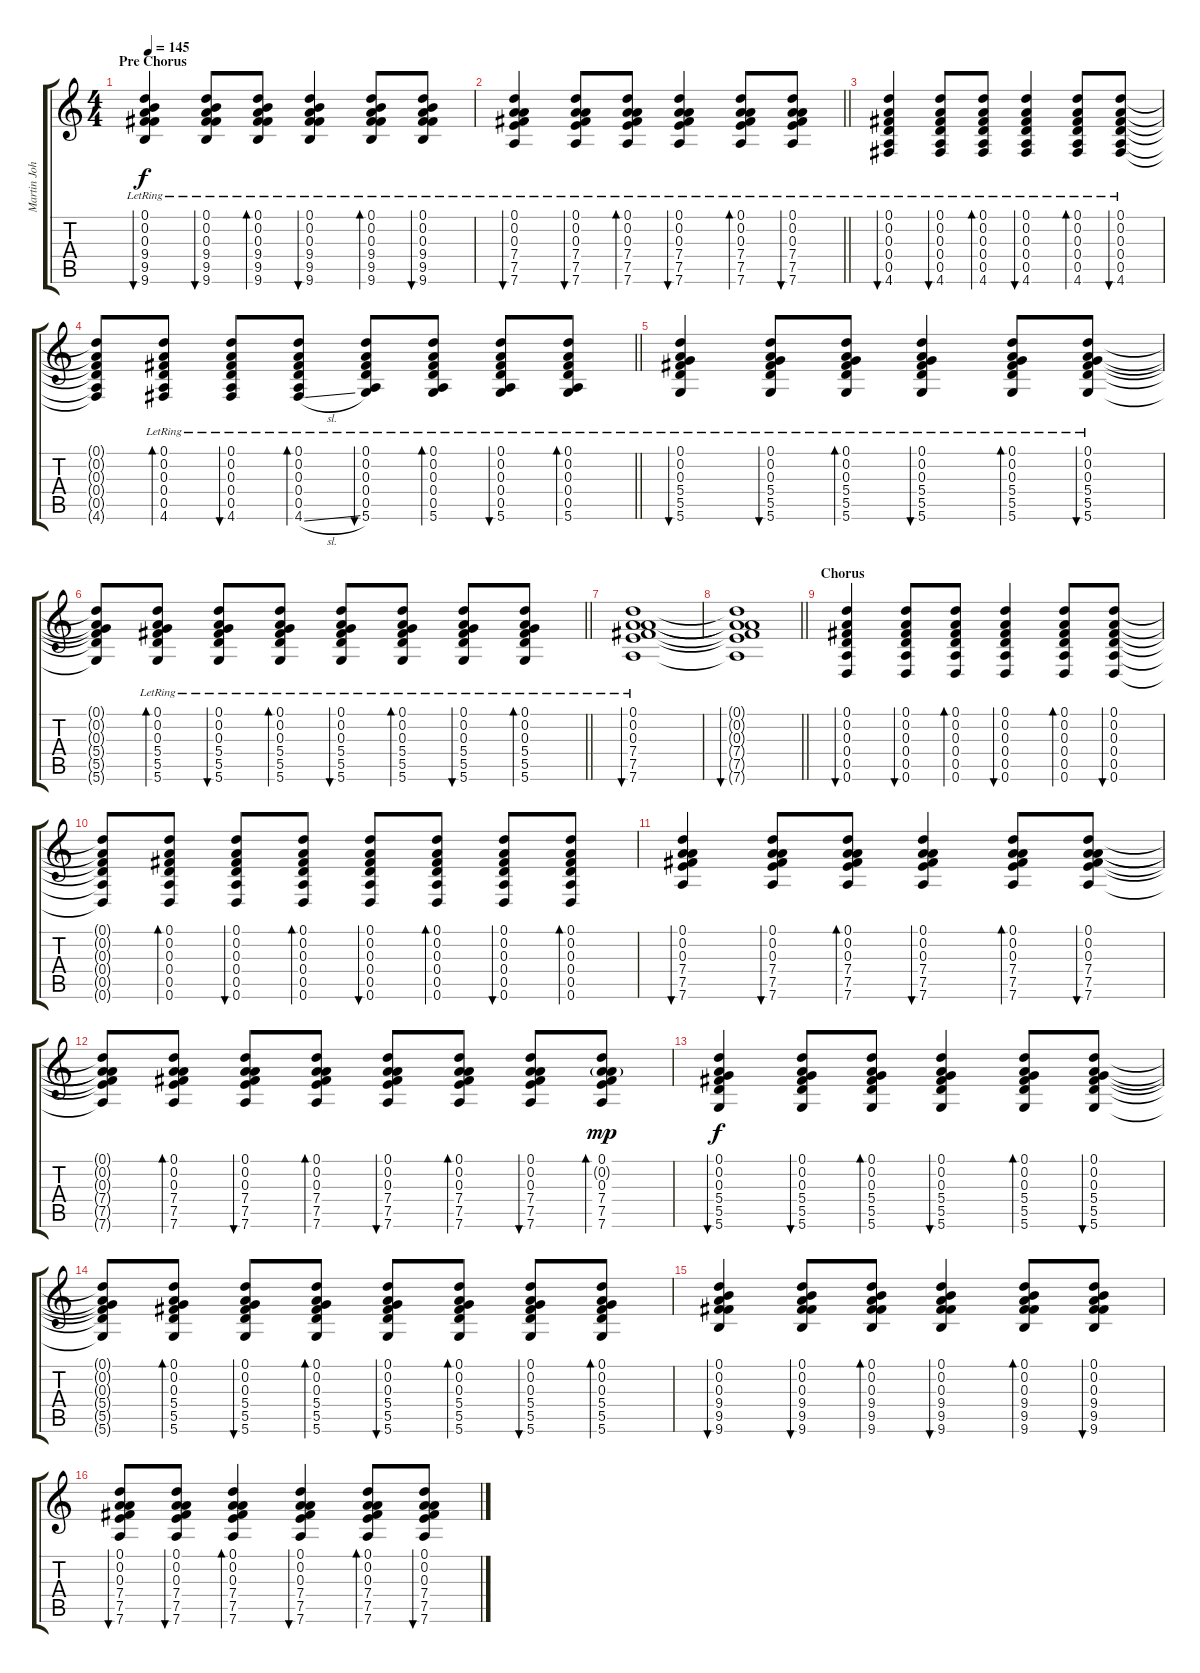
\track ("Martin Johnson (Rhythm Guitar)" "Martin Joh") {instrument acousticguitarsteel}
\staff {score tabs}
\tuning (D4 A3 Gb3 D3 A2 D2) {hide}
\ts (4 4)
\section ("" "Pre Chorus")
\tempo 145
\clef g2
\ks c
(0.1{lr} 0.2{lr} 0.3{lr} 9.4{lr} 9.5{lr} 9.6{lr}).4{bu 240 dy f} (0.1{lr} 0.2{lr} 0.3{lr} 9.4{lr} 9.5{lr} 9.6{lr}).8{bu 60} (0.1{lr} 0.2{lr} 0.3{lr} 9.4{lr} 9.5{lr} 9.6{lr}).8{bd 60} (0.1{lr} 0.2{lr} 0.3{lr} 9.4{lr} 9.5{lr} 9.6{lr}).4{bu 60} (0.1{lr} 0.2{lr} 0.3{lr} 9.4{lr} 9.5{lr} 9.6{lr}).8{bd 60} (0.1{lr} 0.2{lr} 0.3{lr} 9.4{lr} 9.5{lr} 9.6{lr}).8{bu 60} |
\barLineRight lightlight
(0.1{lr} 0.2{lr} 0.3{lr} 7.4{lr} 7.5{lr} 7.6{lr}).4{bu 240} (0.1{lr} 0.2{lr} 0.3{lr} 7.4{lr} 7.5{lr} 7.6{lr}).8{bu 60} (0.1{lr} 0.2{lr} 0.3{lr} 7.4{lr} 7.5{lr} 7.6{lr}).8{bd 60} (0.1{lr} 0.2{lr} 0.3{lr} 7.4{lr} 7.5{lr} 7.6{lr}).4{bu 60} (0.1{lr} 0.2{lr} 0.3{lr} 7.4{lr} 7.5{lr} 7.6{lr}).8{bd 60} (0.1{lr} 0.2{lr} 0.3{lr} 7.4{lr} 7.5{lr} 7.6{lr}).8{bu 60} |
(0.1{lr} 0.2{lr} 0.3{lr} 0.4{lr} 0.5{lr} 4.6{lr}).4{bu 240} (0.1{lr} 0.2{lr} 0.3{lr} 0.4{lr} 0.5{lr} 4.6{lr}).8{bu 60} (0.1{lr} 0.2{lr} 0.3{lr} 0.4{lr} 0.5{lr} 4.6{lr}).8{bd 60} (0.1{lr} 0.2{lr} 0.3{lr} 0.4{lr} 0.5{lr} 4.6{lr}).4{bu 60} (0.1{lr} 0.2{lr} 0.3{lr} 0.4{lr} 0.5{lr} 4.6{lr}).8{bd 60} (0.1{lr} 0.2{lr} 0.3{lr} 0.4{lr} 0.5{lr} 4.6{lr}).8{bu 60} |
\barLineRight lightlight
(0.1{t} 0.2{t} 0.3{t} 0.4{t} 0.5{t} 4.6{t}).8 (0.1{lr} 0.2{lr} 0.3{lr} 0.4{lr} 0.5{lr} 4.6{lr}).8{bd 60} (0.1{lr} 0.2{lr} 0.3{lr} 0.4{lr} 0.5{lr} 4.6{lr}).8{bu 60} (0.1{lr} 0.2{lr} 0.3{lr} 0.4{lr} 0.5{lr} 4.6{sl lr}).8{bd 60} (0.1{lr} 0.2{lr} 0.3{lr} 0.4{lr} 0.5{lr} 5.6{lr}).8{bu 60} (0.1{lr} 0.2{lr} 0.3{lr} 0.4{lr} 0.5{lr} 5.6{lr}).8{bd 60} (0.1{lr} 0.2{lr} 0.3{lr} 0.4{lr} 0.5{lr} 5.6{lr}).8{bu 60} (0.1{lr} 0.2{lr} 0.3{lr} 0.4{lr} 0.5{lr} 5.6{lr}).8{bd 60} |
(0.1{lr} 0.2{lr} 0.3{lr} 5.4{lr} 5.5{lr} 5.6{lr}).4{bu 240} (0.1{lr} 0.2{lr} 0.3{lr} 5.4{lr} 5.5{lr} 5.6{lr}).8{bu 60} (0.1{lr} 0.2{lr} 0.3{lr} 5.4{lr} 5.5{lr} 5.6{lr}).8{bd 60} (0.1{lr} 0.2{lr} 0.3{lr} 5.4{lr} 5.5{lr} 5.6{lr}).4{bu 60} (0.1{lr} 0.2{lr} 0.3{lr} 5.4{lr} 5.5{lr} 5.6{lr}).8{bd 60} (0.1{lr} 0.2{lr} 0.3{lr} 5.4{lr} 5.5{lr} 5.6{lr}).8{bu 60} |
\barLineRight lightlight
(0.1{t} 0.2{t} 0.3{t} 5.4{t} 5.5{t} 5.6{t}).8 (0.1{lr} 0.2{lr} 0.3{lr} 5.4{lr} 5.5{lr} 5.6{lr}).8{bd 60} (0.1{lr} 0.2{lr} 0.3{lr} 5.4{lr} 5.5{lr} 5.6{lr}).8{bu 60} (0.1{lr} 0.2{lr} 0.3{lr} 5.4{lr} 5.5{lr} 5.6{lr}).8{bd 60} (0.1{lr} 0.2{lr} 0.3{lr} 5.4{lr} 5.5{lr} 5.6{lr}).8{bu 60} (0.1{lr} 0.2{lr} 0.3{lr} 5.4{lr} 5.5{lr} 5.6{lr}).8{bd 60} (0.1{lr} 0.2{lr} 0.3{lr} 5.4{lr} 5.5{lr} 5.6{lr}).8{bu 60} (0.1{lr} 0.2{lr} 0.3{lr} 5.4{lr} 5.5{lr} 5.6{lr}).8{bd 60} |
(0.1{lr} 0.2{lr} 0.3{lr} 7.4{lr} 7.5{lr} 7.6{lr}).1{bu 240} |
\barLineRight lightlight
(0.1{t} 0.2{t} 0.3{t} 7.4{t} 7.5{t} 7.6{t}).1{bu 240} |
\section ("" "Chorus")
(0.1 0.2 0.3 0.4 0.5 0.6).4{bu 240 instrument overdrivenguitar} (0.1 0.2 0.3 0.4 0.5 0.6).8{bu 60} (0.1 0.2 0.3 0.4 0.5 0.6).8{bd 60} (0.1 0.2 0.3 0.4 0.5 0.6).4{bu 60} (0.1 0.2 0.3 0.4 0.5 0.6).8{bd 60} (0.1 0.2 0.3 0.4 0.5 0.6).8{bu 60} |
(0.1{t} 0.2{t} 0.3{t} 0.4{t} 0.5{t} 0.6{t}).8 (0.1 0.2 0.3 0.4 0.5 0.6).8{bd 60} (0.1 0.2 0.3 0.4 0.5 0.6).8{bu 60} (0.1 0.2 0.3 0.4 0.5 0.6).8{bd 60} (0.1 0.2 0.3 0.4 0.5 0.6).8{bu 60} (0.1 0.2 0.3 0.4 0.5 0.6).8{bd 60} (0.1 0.2 0.3 0.4 0.5 0.6).8{bu 60} (0.1 0.2 0.3 0.4 0.5 0.6).8{bd 60} |
(0.1 0.2 0.3 7.4 7.5 7.6).4{bu 240} (0.1 0.2 0.3 7.4 7.5 7.6).8{bu 60} (0.1 0.2 0.3 7.4 7.5 7.6).8{bd 60} (0.1 0.2 0.3 7.4 7.5 7.6).4{bu 60} (0.1 0.2 0.3 7.4 7.5 7.6).8{bd 60} (0.1 0.2 0.3 7.4 7.5 7.6).8{bu 60} |
(0.1{t} 0.2{t} 0.3{t} 7.4{t} 7.5{t} 7.6{t}).8 (0.1 0.2 0.3 7.4 7.5 7.6).8{bd 60} (0.1 0.2 0.3 7.4 7.5 7.6).8{bu 60} (0.1 0.2 0.3 7.4 7.5 7.6).8{bd 60} (0.1 0.2 0.3 7.4 7.5 7.6).8{bu 60} (0.1 0.2 0.3 7.4 7.5 7.6).8{bd 60} (0.1 0.2 0.3 7.4 7.5 7.6).8{bu 60} (0.1 0.2{g} 0.3 7.4 7.5 7.6).8{bd 60 dy mp} |
(0.1 0.2 0.3 5.4 5.5 5.6).4{bu 240 dy f} (0.1 0.2 0.3 5.4 5.5 5.6).8{bu 60} (0.1 0.2 0.3 5.4 5.5 5.6).8{bd 60} (0.1 0.2 0.3 5.4 5.5 5.6).4{bu 60} (0.1 0.2 0.3 5.4 5.5 5.6).8{bd 60} (0.1 0.2 0.3 5.4 5.5 5.6).8{bu 60} |
(0.1{t} 0.2{t} 0.3{t} 5.4{t} 5.5{t} 5.6{t}).8 (0.1 0.2 0.3 5.4 5.5 5.6).8{bd 60} (0.1 0.2 0.3 5.4 5.5 5.6).8{bu 60} (0.1 0.2 0.3 5.4 5.5 5.6).8{bd 60} (0.1 0.2 0.3 5.4 5.5 5.6).8{bu 60} (0.1 0.2 0.3 5.4 5.5 5.6).8{bd 60} (0.1 0.2 0.3 5.4 5.5 5.6).8{bu 60} (0.1 0.2 0.3 5.4 5.5 5.6).8{bd 60} |
(0.1 0.2 0.3 9.4 9.5 9.6).4{bu 240} (0.1 0.2 0.3 9.4 9.5 9.6).8{bu 60} (0.1 0.2 0.3 9.4 9.5 9.6).8{bd 60} (0.1 0.2 0.3 9.4 9.5 9.6).4{bu 60} (0.1 0.2 0.3 9.4 9.5 9.6).8{bd 60} (0.1 0.2 0.3 9.4 9.5 9.6).8{bu 60} |
(0.1 0.2 0.3 7.4 7.5 7.6).8{bu 240} (0.1 0.2 0.3 7.4 7.5 7.6).8{bu 60} (0.1 0.2 0.3 7.4 7.5 7.6).4{bd 60} (0.1 0.2 0.3 7.4 7.5 7.6).4{bu 60} (0.1 0.2 0.3 7.4 7.5 7.6).8{bd 60} (0.1 0.2 0.3 7.4 7.5 7.6).8{bu 60}
